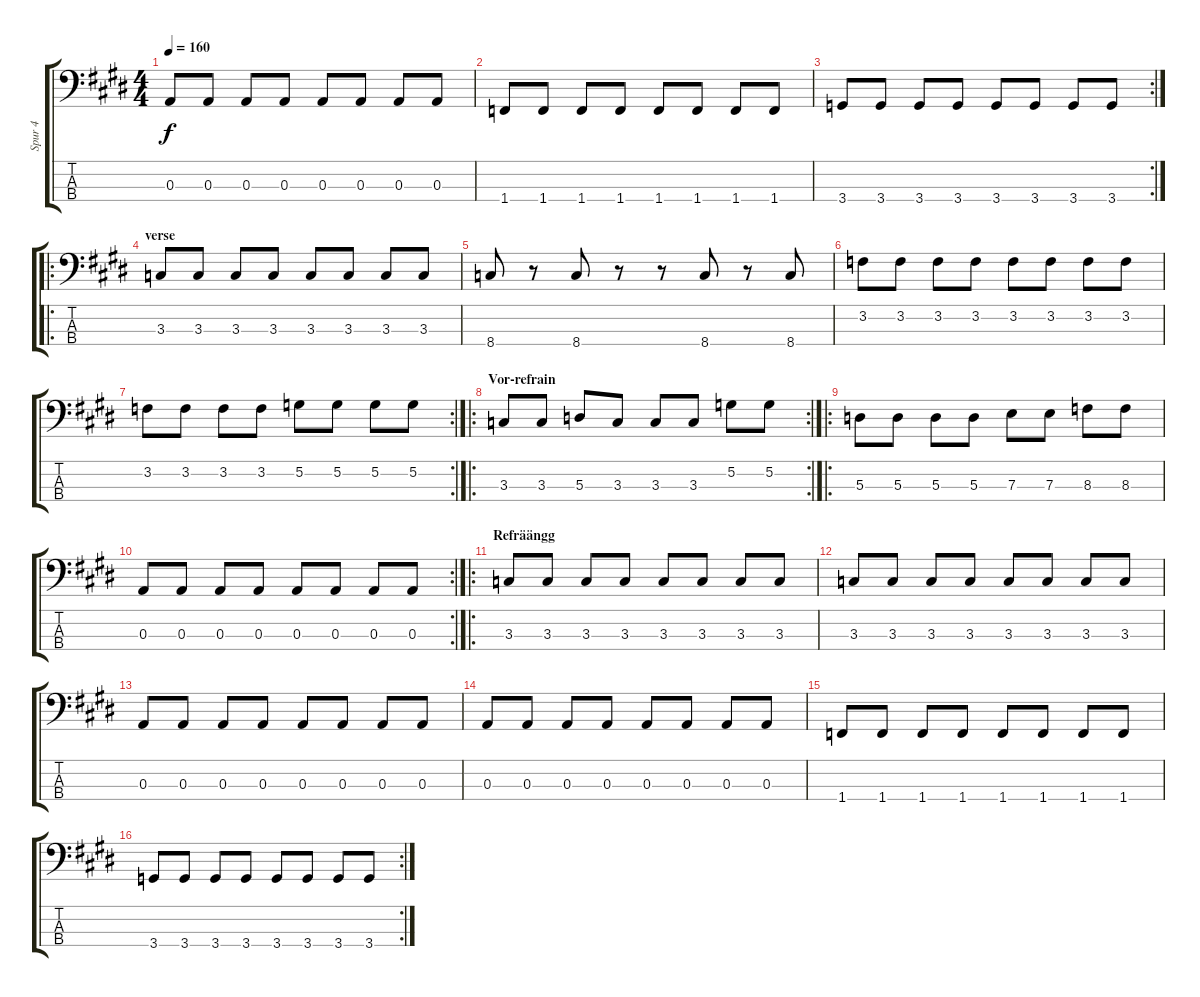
\track ("Spur 4" "Spur 4") {instrument electricbassfinger}
\staff {score tabs}
\tuning (G2 D2 A1 E1) {hide}
\ts (4 4)
\tempo 160
\clef f4
\ks e
0.3.8{dy f} 0.3.8 0.3.8 0.3.8 0.3.8 0.3.8 0.3.8 0.3.8 |
1.4.8 1.4.8 1.4.8 1.4.8 1.4.8 1.4.8 1.4.8 1.4.8 |
\rc 2
3.4.8 3.4.8 3.4.8 3.4.8 3.4.8 3.4.8 3.4.8 3.4.8 |
\ro
\section ("" "verse")
3.3.8 3.3.8 3.3.8 3.3.8 3.3.8 3.3.8 3.3.8 3.3.8 |
8.4.8 r.8 8.4.8 r.8 r.8 8.4.8 r.8 8.4.8 |
3.2.8 3.2.8 3.2.8 3.2.8 3.2.8 3.2.8 3.2.8 3.2.8 |
\rc 2
3.2.8 3.2.8 3.2.8 3.2.8 5.2.8 5.2.8 5.2.8 5.2.8 |
\ro
\rc 2
\section ("" "Vor-refrain")
3.3.8 3.3.8 5.3.8 3.3.8 3.3.8 3.3.8 5.2.8 5.2.8 |
\ro
5.3.8 5.3.8 5.3.8 5.3.8 7.3.8 7.3.8 8.3.8 8.3.8 |
\rc 2
0.3.8 0.3.8 0.3.8 0.3.8 0.3.8 0.3.8 0.3.8 0.3.8 |
\ro
\section ("" "Refräängg")
3.3.8 3.3.8 3.3.8 3.3.8 3.3.8 3.3.8 3.3.8 3.3.8 |
3.3.8 3.3.8 3.3.8 3.3.8 3.3.8 3.3.8 3.3.8 3.3.8 |
0.3.8 0.3.8 0.3.8 0.3.8 0.3.8 0.3.8 0.3.8 0.3.8 |
0.3.8 0.3.8 0.3.8 0.3.8 0.3.8 0.3.8 0.3.8 0.3.8 |
1.4.8 1.4.8 1.4.8 1.4.8 1.4.8 1.4.8 1.4.8 1.4.8 |
\rc 2
3.4.8 3.4.8 3.4.8 3.4.8 3.4.8 3.4.8 3.4.8 3.4.8
